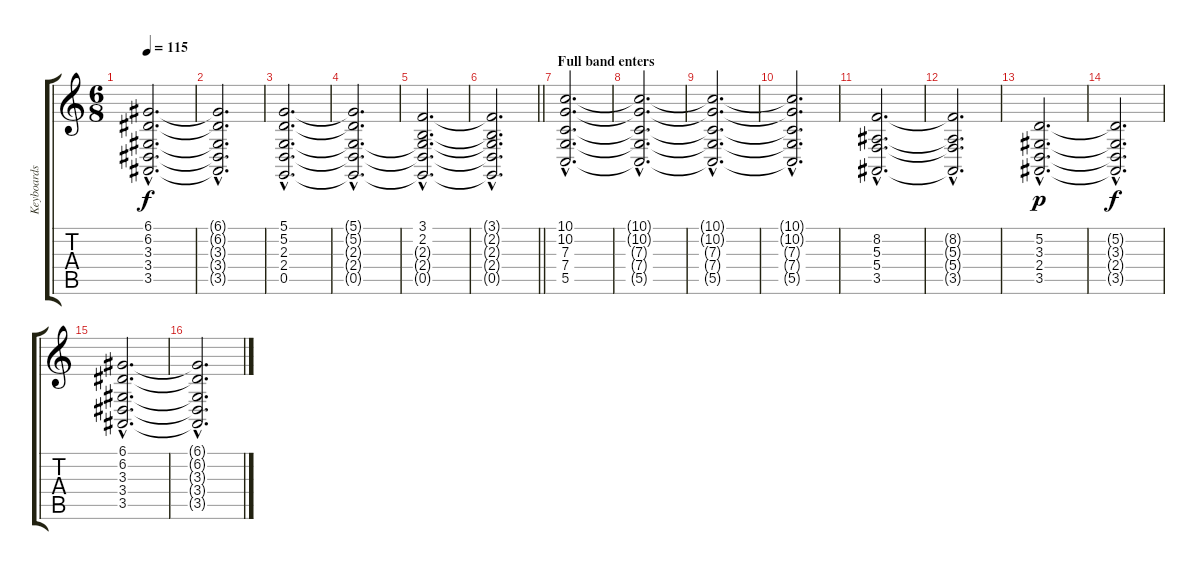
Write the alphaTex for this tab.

\track ("Keyboards" "Keyboards") {instrument pad2warm}
\staff {score tabs}
\tuning (D4 A3 F3 C3 G2 C2) {hide}
\ts (6 8)
\tempo 115
\clef g2
\ks c
(6.1{hac t} 6.2{hac t} 3.3{hac t} 3.4{hac t} 3.5{hac t}).2{d dy f} |
(6.1{hac t} 6.2{hac t} 3.3{hac t} 3.4{hac t} 3.5{hac t}).2{d} |
(5.1{hac} 5.2{hac} 2.3{hac} 2.4{hac} 0.5{hac}).2{d} |
(5.1{hac t} 5.2{hac t} 2.3{hac t} 2.4{hac t} 0.5{hac t}).2{d} |
(3.1{hac} 2.2{hac} 2.3{hac t} 2.4{hac t} 0.5{hac t}).2{d} |
\barLineRight lightlight
(3.1{hac t} 2.2{hac t} 2.3{hac t} 2.4{hac t} 0.5{hac t}).2{d} |
\section ("" "Full band enters")
(10.1{hac} 10.2{hac} 7.3{hac} 7.4{hac} 5.5{hac}).2{d volume 7} |
(10.1{hac t} 10.2{hac t} 7.3{hac t} 7.4{hac t} 5.5{hac t}).2{d} |
(10.1{hac t} 10.2{hac t} 7.3{hac t} 7.4{hac t} 5.5{hac t}).2{d} |
(10.1{hac t} 10.2{hac t} 7.3{hac t} 7.4{hac t} 5.5{hac t}).2{d} |
(8.2{hac} 5.3{hac} 5.4{hac} 3.5{hac}).2{d} |
(8.2{hac t} 5.3{hac t} 5.4{hac t} 3.5{hac t}).2{d} |
(5.2{hac} 3.3{hac} 2.4{hac} 3.5{hac}).2{d dy p} |
(5.2{hac t} 3.3{hac t} 2.4{hac t} 3.5{hac t}).2{d dy f} |
(6.1{hac} 6.2{hac} 3.3{hac} 3.4{hac} 3.5{hac}).2{d} |
(6.1{hac t} 6.2{hac t} 3.3{hac t} 3.4{hac t} 3.5{hac t}).2{d}
